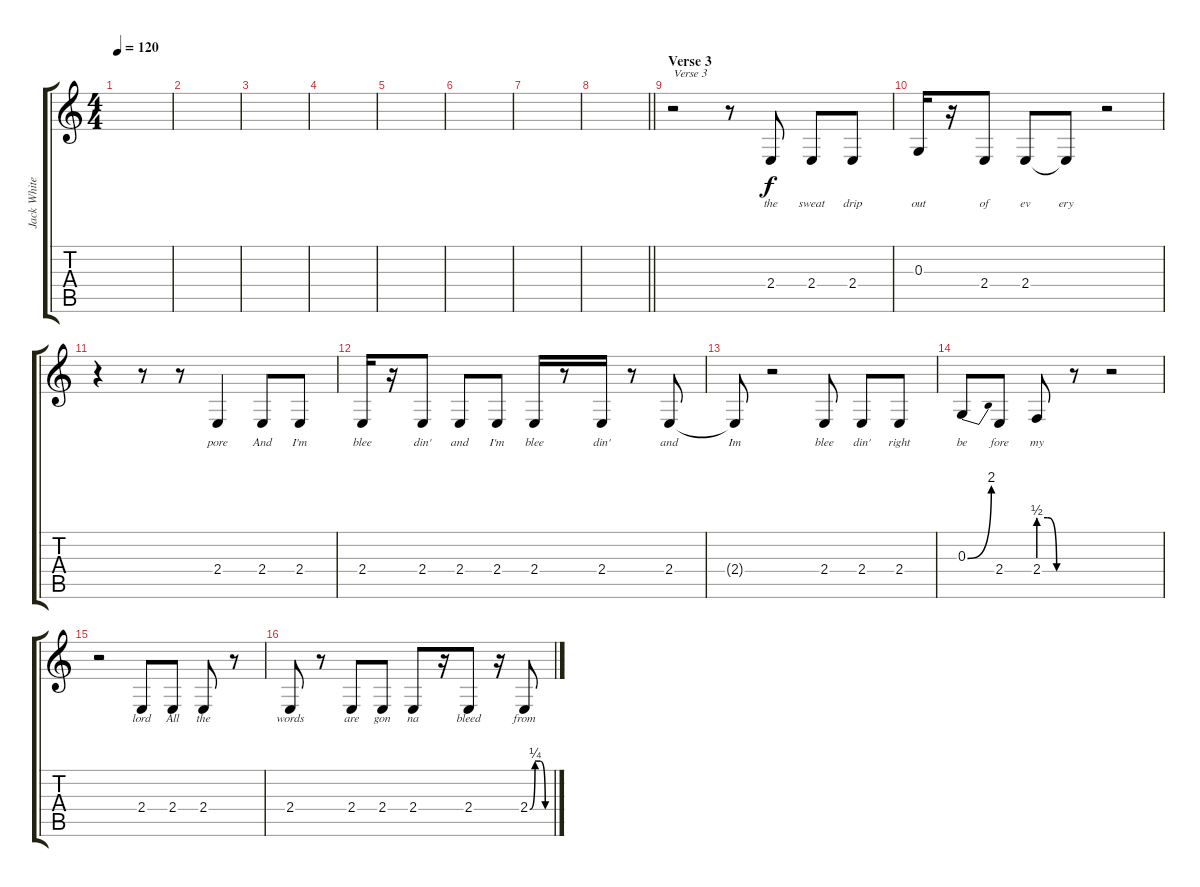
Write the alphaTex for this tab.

\track ("Jack White Voice" "Jack White") {instrument cello}
\staff {score tabs}
\tuning (E4 B3 G3 D3 A2 E2) {hide}
\ts (4 4)
\tempo 120
\clef g2
\ks c
|
|
|
|
|
|
|
\barLineRight lightlight
|
\section ("" "Verse 3")
r.2{txt "Verse 3"} r.8 2.4.8{lyrics (0 "the") lyrics (1 "") lyrics (2 "") lyrics (3 "") lyrics (4 "")} 2.4.8{lyrics (0 "sweat") lyrics (1 "") lyrics (2 "") lyrics (3 "") lyrics (4 "")} 2.4.8{lyrics (0 "drip") lyrics (1 "") lyrics (2 "") lyrics (3 "") lyrics (4 "")} |
0.3.16{lyrics (0 "out") lyrics (1 "") lyrics (2 "") lyrics (3 "") lyrics (4 "")} r.16 2.4.8{lyrics (0 "of") lyrics (1 "") lyrics (2 "") lyrics (3 "") lyrics (4 "")} 2.4.8{lyrics (0 "ev") lyrics (1 "") lyrics (2 "") lyrics (3 "") lyrics (4 "")} 2.4{t}.8{lyrics (0 "ery") lyrics (1 "") lyrics (2 "") lyrics (3 "") lyrics (4 "")} r.2 |
r.4 r.8 r.8 2.4.4{lyrics (0 "pore") lyrics (1 "") lyrics (2 "") lyrics (3 "") lyrics (4 "")} 2.4.8{lyrics (0 "And") lyrics (1 "") lyrics (2 "") lyrics (3 "") lyrics (4 "")} 2.4.8{lyrics (0 "I'm") lyrics (1 "") lyrics (2 "") lyrics (3 "") lyrics (4 "")} |
2.4.16{lyrics (0 "blee") lyrics (1 "") lyrics (2 "") lyrics (3 "") lyrics (4 "")} r.16 2.4.8{lyrics (0 "din'") lyrics (1 "") lyrics (2 "") lyrics (3 "") lyrics (4 "")} 2.4.8{lyrics (0 "and") lyrics (1 "") lyrics (2 "") lyrics (3 "") lyrics (4 "")} 2.4.8{lyrics (0 "I'm") lyrics (1 "") lyrics (2 "") lyrics (3 "") lyrics (4 "")} 2.4.16{lyrics (0 "blee") lyrics (1 "") lyrics (2 "") lyrics (3 "") lyrics (4 "")} r.8 2.4.16{lyrics (0 "din'") lyrics (1 "") lyrics (2 "") lyrics (3 "") lyrics (4 "")} r.8 2.4.8{lyrics (0 "and") lyrics (1 "") lyrics (2 "") lyrics (3 "") lyrics (4 "")} |
2.4{t}.8{lyrics (0 "Im") lyrics (1 "") lyrics (2 "") lyrics (3 "") lyrics (4 "")} r.2 2.4.8{lyrics (0 "blee") lyrics (1 "") lyrics (2 "") lyrics (3 "") lyrics (4 "")} 2.4.8{lyrics (0 "din'") lyrics (1 "") lyrics (2 "") lyrics (3 "") lyrics (4 "")} 2.4.8{lyrics (0 "right") lyrics (1 "") lyrics (2 "") lyrics (3 "") lyrics (4 "")} |
0.3{be (bend 0 0 60 8)}.8{lyrics (0 "be") lyrics (1 "") lyrics (2 "") lyrics (3 "") lyrics (4 "")} 2.4.8{lyrics (0 "fore") lyrics (1 "") lyrics (2 "") lyrics (3 "") lyrics (4 "")} 2.4{be (custom 0 2 20 2 40 0 60 0)}.8{lyrics (0 "my") lyrics (1 "") lyrics (2 "") lyrics (3 "") lyrics (4 "")} r.8 r.2 |
r.2 2.4.8{lyrics (0 "lord") lyrics (1 "") lyrics (2 "") lyrics (3 "") lyrics (4 "")} 2.4.8{lyrics (0 "All") lyrics (1 "") lyrics (2 "") lyrics (3 "") lyrics (4 "")} 2.4.8{lyrics (0 "the") lyrics (1 "") lyrics (2 "") lyrics (3 "") lyrics (4 "")} r.8 |
2.4.8{lyrics (0 "words") lyrics (1 "") lyrics (2 "") lyrics (3 "") lyrics (4 "")} r.8 2.4.8{lyrics (0 "are") lyrics (1 "") lyrics (2 "") lyrics (3 "") lyrics (4 "")} 2.4.8{lyrics (0 "gon") lyrics (1 "") lyrics (2 "") lyrics (3 "") lyrics (4 "")} 2.4.8{lyrics (0 "na") lyrics (1 "") lyrics (2 "") lyrics (3 "") lyrics (4 "")} r.16 2.4.8{lyrics (0 "bleed") lyrics (1 "") lyrics (2 "") lyrics (3 "") lyrics (4 "")} r.16 2.4{be (custom 0 0 15 1 30 1 45 0 60 0)}.8{lyrics (0 "from") lyrics (1 "") lyrics (2 "") lyrics (3 "") lyrics (4 "")}
